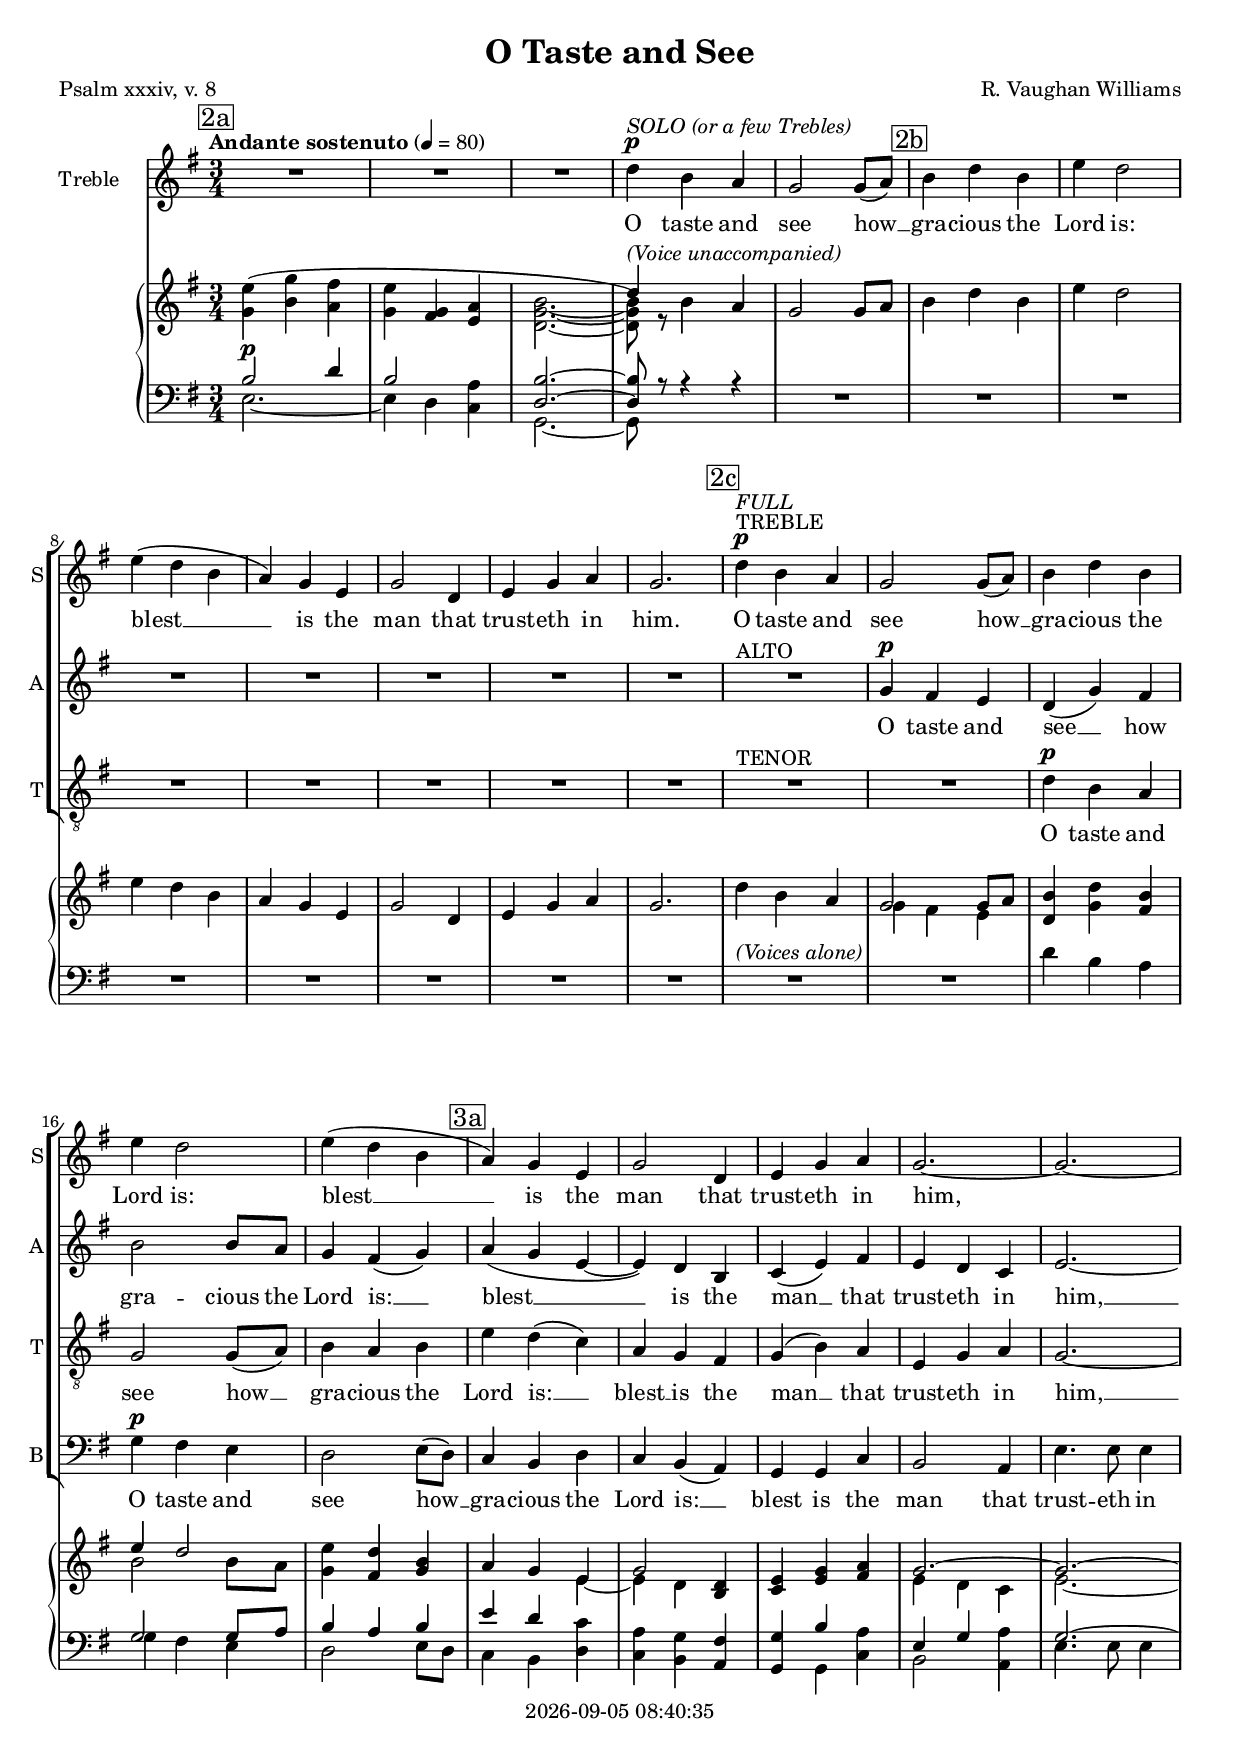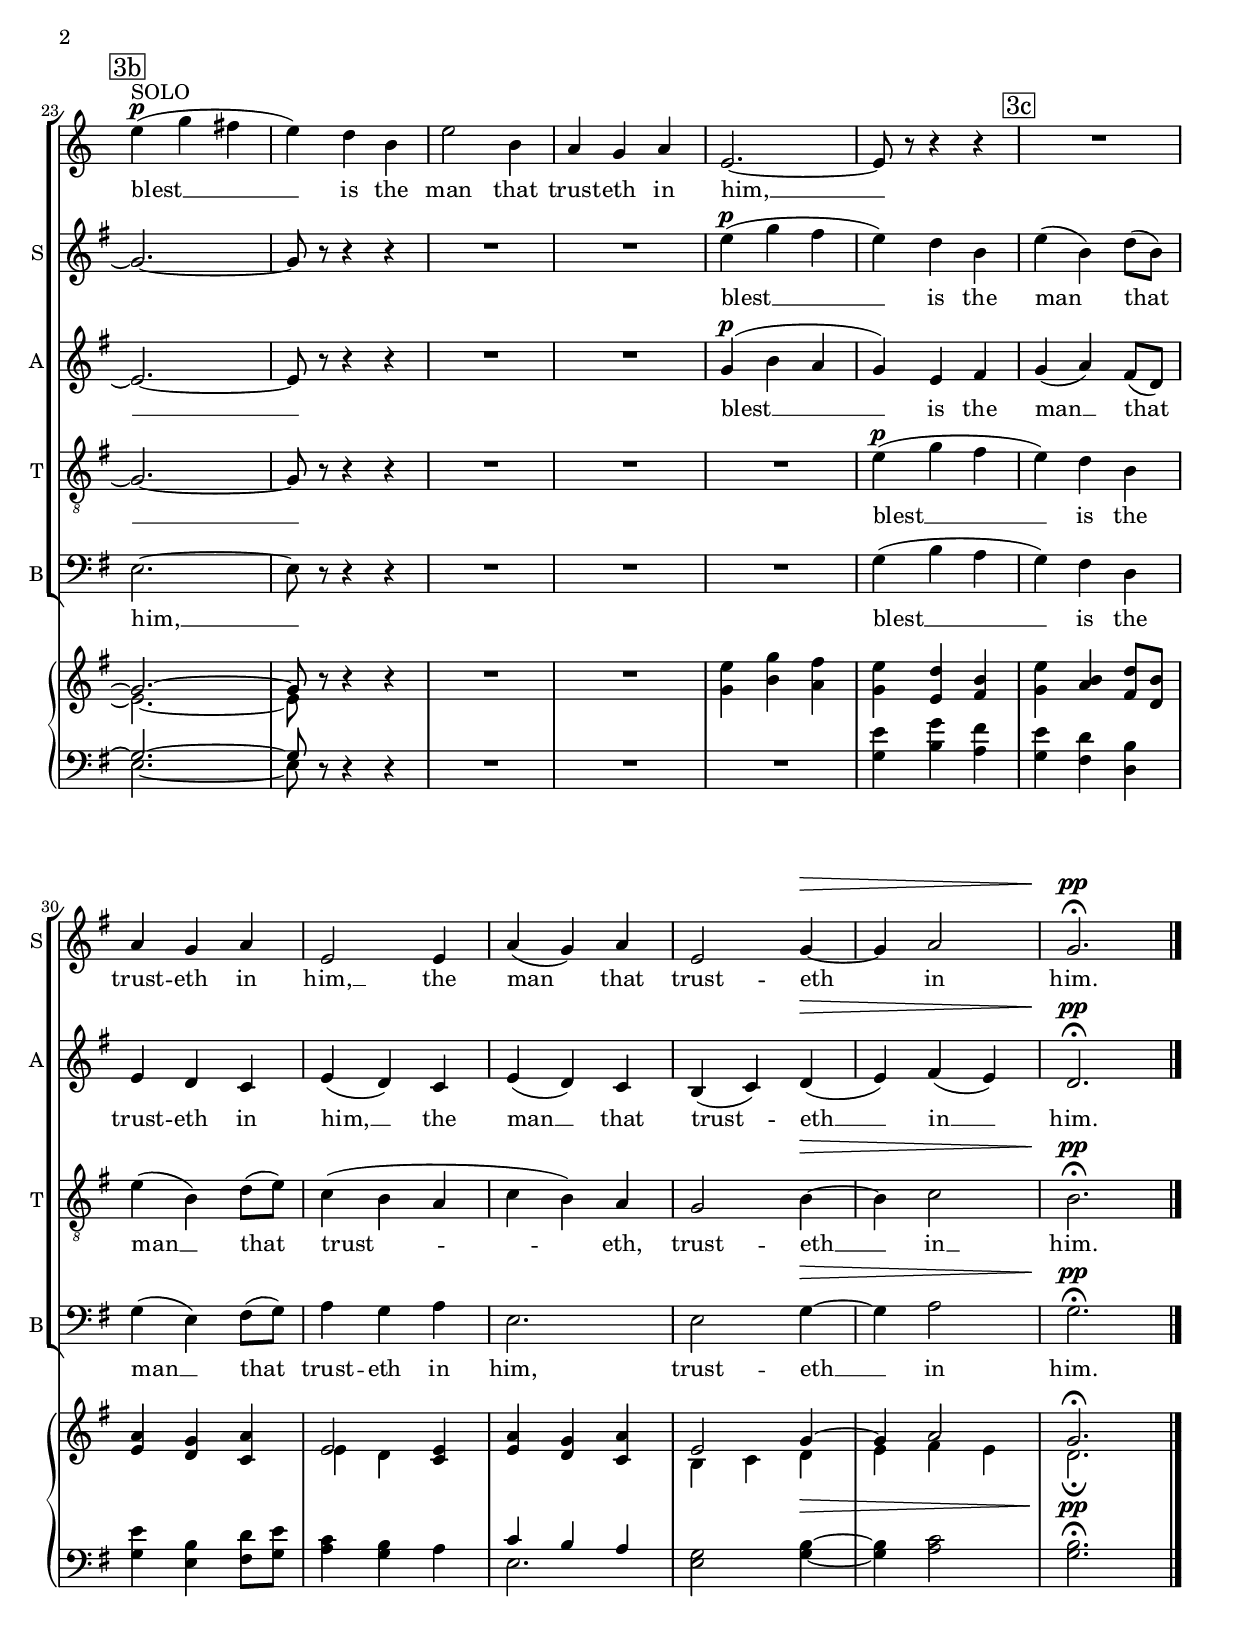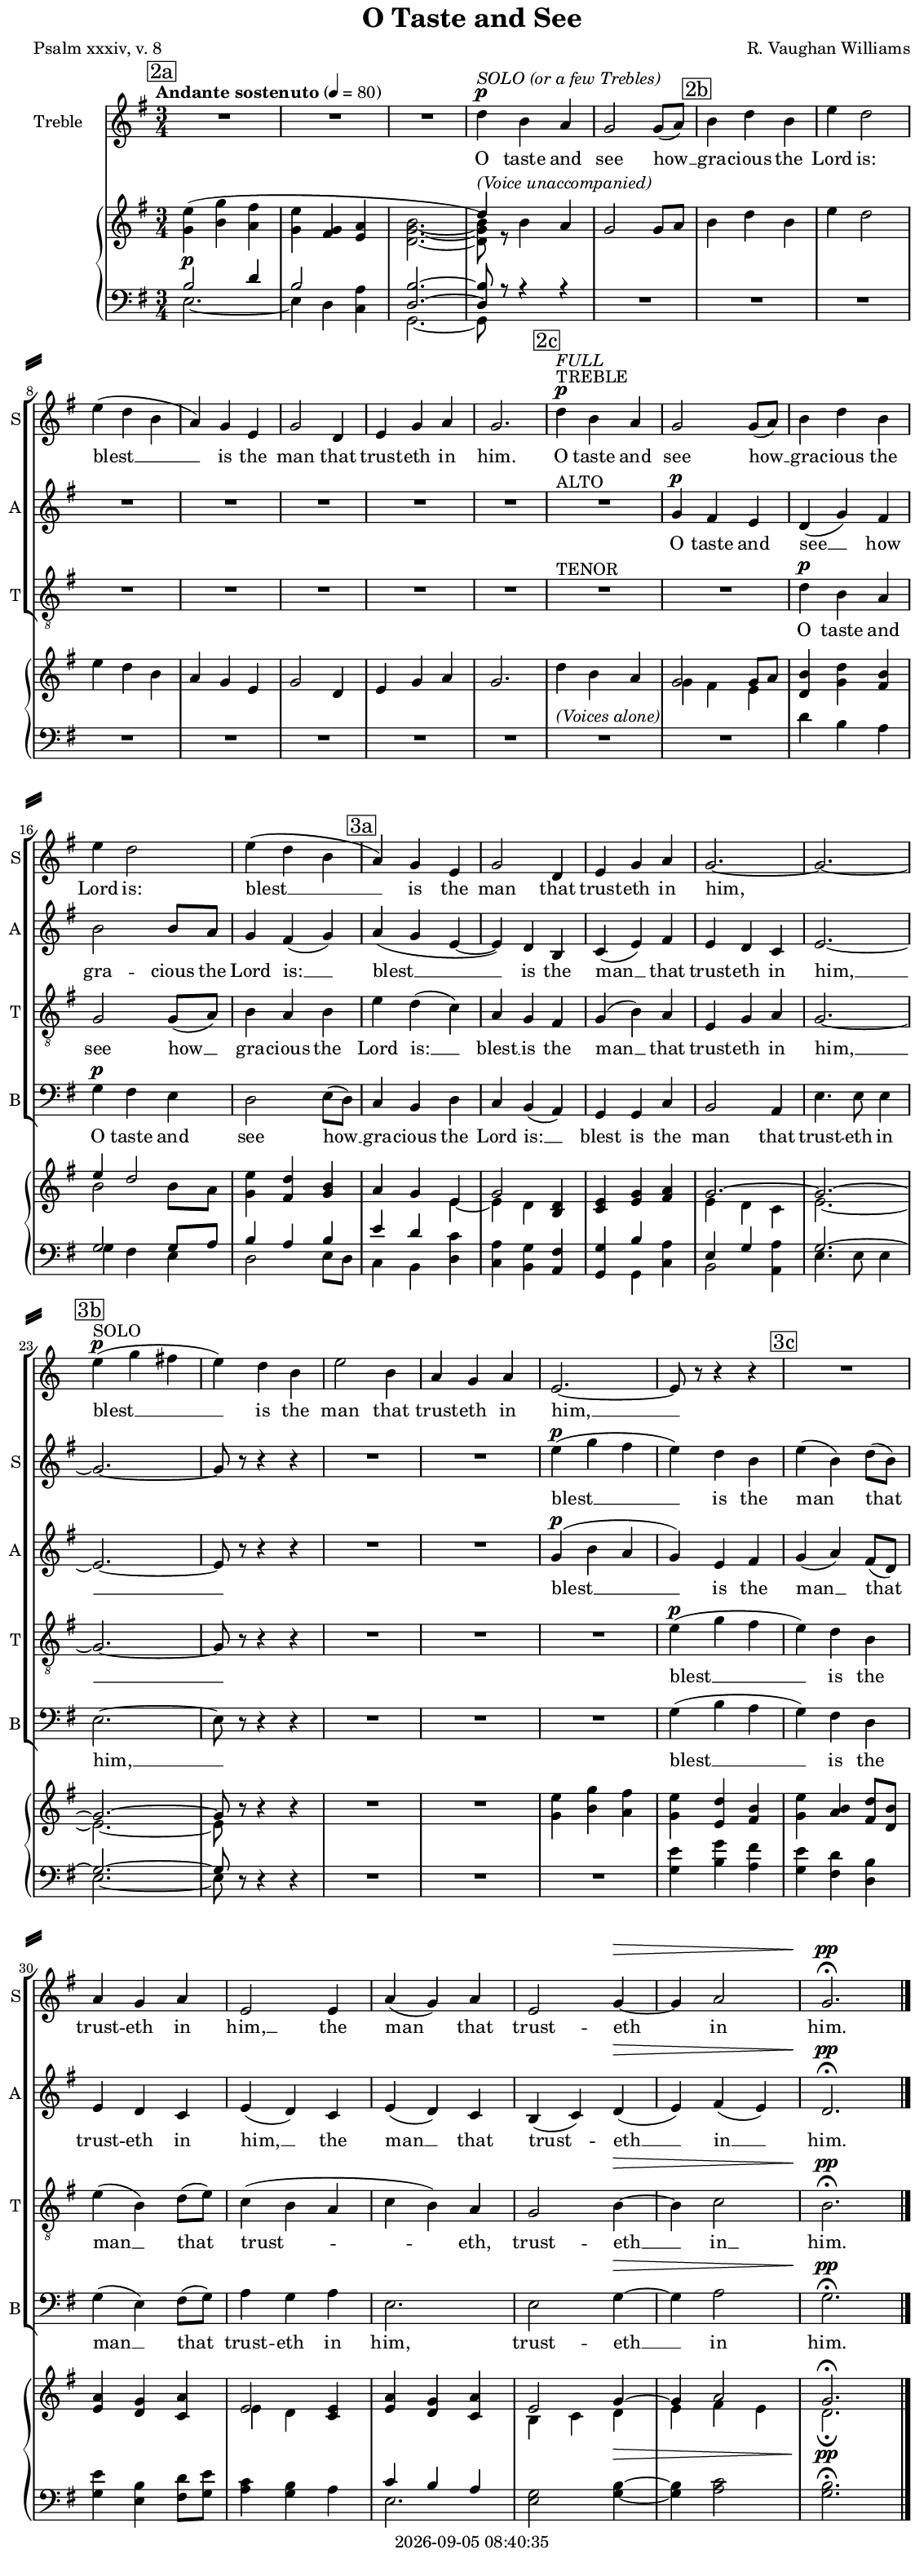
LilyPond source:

\version "2.22.0"

\include "predefined-guitar-fretboards.ly"
\include "articulate.ly"

today = #(strftime "%Y-%m-%d %H:%M:%S" (localtime (current-time)))

\header {
% centered at top
%  dedication  = "dedication"
  title       = "O Taste and See"
%  subtitle    = "subtitle"
%  subsubtitle = "subsubtitle"
%  instrument  = "instrument"
  
% arrangement of following lines:
%
%  poet    composer
%  meter   arranger
%  piece       opus

  composer    = "R. Vaughan Williams"
%  arranger    = "arranger"
%  opus        = "opus"

  poet        = "Psalm xxxiv, v. 8"
%  meter       = "meter"
%  piece       = "piece"

% centered at bottom
% tagline     = "tagline" % default lilypond version
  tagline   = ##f
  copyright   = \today
}

#(set-global-staff-size 18)

global = {
  \key g \major
  \time 3/4
}

TempoTrack = {
  \tempo "Andante sostenuto" 4=80
  s2.*34
  \set Score.tempoHideNote = ##t
  \tempo 4=40 s2.
}

RehearsalTrack = {
%  \set Score.currentBarNumber = #5
  \mark \markup { \box "2a" } s2.*5
  \mark \markup { \box "2b" } s2.*7
  \mark \markup { \box "2c" } s2.*5
  \mark \markup { \box "3a" } s2.*5
  \mark \markup { \box "3b" } s2.*6
  \mark \markup { \box "3c" } s2.*7
}

solo = \relative {
  R2.*22 \break
  e''4^\p^\markup SOLO (g fis % 3b
  e4) d b
  e2 b4
  a4 g a
  e2.~
  e8 r8 r4 r4
  R2.*7
}

wordsSolo = \lyricmode {
  blest __ is the man that trust -- eth in him, __
}

wordsSoloMidi = \lyricmode {
  "blest "  "is " "the " "man " "that " trust "eth " "in " "him, " 
}

soprano = \relative {
  \global
  R2.*3
  d''4^\p^\markup\italic "SOLO (or a few Trebles)" b a
  g2 8(a)
  b4 d b % 2b
  e4 d2
  e4(d b
  a4) g e
  g2 d4
  e4 g a
  g2.
  d'4^\p^\markup TREBLE ^\markup\italic FULL b a % 2c
  g2 8(a)
  b4 d b
  e4 d2
  e4(d b
  a4) g e % 3a
  g2 d4
  e4 g a
  g2.~
  g2.~
  g2.~
  g8 r8 r4 r4 % 3b
  R2.
  R2.
  e'4^\p(g fis
  e4) d b
  e4(b) d8(b) % 3c
  a4 g a
  e2 4
  a4(g) a
  e2 g4^\> ~
  g4 a2
  g2.\fermata^\pp
  \bar "|."
}

wordsSop = \lyricmode {
  O taste and see how __ gra -- cious the Lord is:
  blest __ is the man that trust -- eth in him.
  O taste and see how __ gra -- cious the Lord is:
  blest __ is the man that trust -- eth in him,
  blest __ is the man that trust -- eth in him, __
  the man that trust -- eth in him.
}

wordsSopMidi = \lyricmode {
  "O " "taste " "and " "see " "how "  gra "cious " "the " "Lord " "is: "
  "\nblest "  "is " "the " "man " "that " trust "eth " "in " "him. "
  "\nO " "taste " "and " "see " "how "  gra "cious " "the " "Lord " "is: "
  "\nblest "  "is " "the " "man " "that " trust "eth " "in " "him, "
  "\nblest "  "is " "the " "man " "that " trust "eth " "in " "him, " 
  "\nthe " "man " "that " trust "eth " "in " "him. "
}

alto = \relative {
  \global
  R2.*12
  <<R2. \new Voice {s2.^\markup ALTO} >>
  g'4^\p fis e % 2c+
  d4(g) fis
  b2 8 a
  g4 fis(g)
  a4(g e~ % 3a
  e4) d b
  c4(e) fis
  e4 d c
  e2.~
  e2.~ % 3b
  e8 r8 r4 r4
  R2.
  R2.
  g4^\p(b a
  g4) e fis
  g4(a) fis8(d) % 3c
  e4 d c
  e4(d) c
  e4(d) c
  b4(c) d^\> (
  e4) fis(e)
  d2.\fermata^\pp
  \bar "|."
}

wordsAlto = \lyricmode {
  O taste and see __ how gra -- cious the Lord is: __
  blest __ is the man __ that trust -- eth in him, __
  blest __ is the man __ that trust -- eth in him, __
  the man __ that trust -- eth __ in __ him.
}

wordsAltoMidi = \lyricmode {
  "O " "taste " "and " "see "  "how " gra "cious " "the " "Lord " "is: " 
  "\nblest "  "is " "the " "man "  "that " trust "eth " "in " "him, " 
  "\nblest "  "is " "the " "man "  "that " trust "eth " "in " "him, " 
  "\nthe " "man "  "that " trust "eth "  "in "  "him. "
}

tenor = \relative {
  \global
  R2.*12
  <<R2. \new Voice {s2.^\markup TENOR} >> % 2c
  R2.
  d'4^\p b a
  g2 8(a)
  b4 a b
  e4 d(c) % 3a
  a4 g fis
  g4(b) a
  e4 g a
  g2.~
  g2.~ % 3b
  g8 r8 r4 r4
  R2.
  R2.
  R2.
  e'4^\p( g fis
  e4) d b % 3c
  e4(b) d8(e)
  c4(b a
  c4 b) a
  g2 b4^\> ~
  b4 c2
  b2.\fermata^\pp
  \bar "|."
}

wordsTenor = \lyricmode {
  O taste and see how __ gra -- cious the Lord is: __
  blest __ is the man __ that trust -- eth in him, __
  blest __ is the man __ that trust -- eth,
  trust -- eth __ in __ him.
}

wordsTenorMidi = \lyricmode {
  "O " "taste " "and " "see " "how "  gra "cious " "the " "Lord " "is: " 
  "\nblest "  "is " "the " "man "  "that " trust "eth " "in " "him, " 
  "\nblest "  "is " "the " "man "  "that " trust "eth, "
  "\ntrust" "eth "  "in "  "him. "
}

bass = \relative {
  \global
  R2.*12
  <<R2. \new Voice {s2.^\markup BASS} >> % 2c
  R2.
  R2.
  g4^\p fis e
  d2 e8(d)
  c4 b d % 3a
  c4 b(a)
  g4 4 c
  b2 a4
  e'4. 8 4
  e2.~ % 3b
  e8 r8 r4 r4
  R2.
  R2.
  R2.
  g4(b a
  g4) fis d % 3c
  g4(e) fis8(g)
  a4 g a
  e2.
  e2 g4^\> ~
  g4 a2
  g2.\fermata^\pp
  \bar "|."
}

wordsBass = \lyricmode {
  O taste and see how __ gra -- cious the Lord is: __
  blest is the man that trust -- eth in him, __
  blest __ is the man __ that trust -- eth in him,
  trust -- eth __ in him.
}

wordsBassMidi = \lyricmode {
  "O " "taste " "and " "see " "how "  gra "cious " "the " "Lord " "is: " 
  "\nblest " "is " "the " "man " "that " trust "eth " "in " "him, " 
  "\nblest "  "is " "the " "man "  "that " trust "eth " "in " "him, "
  "\ntrust" "eth "  "in " "him. "
}

pianoRHone = \relative {
  \global \voiceOne
  s2.*3
  d''4^\markup\italic "(Voice unaccompanied)" b a
  g2 g8 a
  b4 d b % 2b
  e4 d2
  e4 d b
  a4 g e
  g2 d4
  e4 g a
  g2.
  d'4 b a % 2c
  g2 8 a
  b4 d b
  e4 d2
  e4 d b
  a4 g e % 3a
  g2 d4
  e4 g a
  g2.~
  g2.~
  g2.~
  g8 r8 r4 r4 % 3b
  R2.
  R2.
  e'4 g fis
  e4 d b
  e4 b d8 b % 3c
  a4 g a
  e2 4
  a4 g a
  e2 g4 ~
  g4 a2
  g2.\fermata
  \bar "|."
}

pianoRHtwo = \relative {
  \global \oneVoice
  <g' e'>4(<b g'> <a fis'>
  <g e'>4 <fis g> <e a>
  \voiceTwo <d g b>2.~
  q8) r8 r4 r4
  s2.*9
  g4 fis e % 2c+
  d4 g fis
  b2 8 a
  g4 fis g
  a4 g e~ % 3a
  e4 d b
  c4 e fis
  e4 d c
  e2.~
  e2.~ % 3b
  e8 r8 r4 r4
  R2.
  R2.
  g4 b a
  g4 e fis
  g4 a fis8 d % 3c
  e4 d c
  e4 d c
  e4 d c
  b4 c d^\>
  e4 fis e
  d2.\fermata
  \bar "|."
}

dynamicsPiano = {
  \override DynamicTextSpanner.style = #'none
  s2.\p
  s2.*11
  s2.-\markup\italic "(Voices alone)"
  s2.*19
  s2 s4\>
  s2.
  s2.\pp
}

pianoLHone = \relative {
  \global \voiceOne
  b2 d4
  b2 a4
  <d, b'>2.~
  q8 r r4 r4
  R2.*10
  d'4 b a
  g2 8 a
  b4 a b
  e4 d c % 3a
  a4 g fis
  g4 b a
  e4 g a
  g2.~
  g2.~ % 3b
  g8 r8 r4 r4
  R2.
  R2.
  R2.
  e'4 g fis
  e4 d b % 3c
  e4 b d8 e
  c4 b a
  c4 b a
  g2 b4~
  b4 c2
  b2.\fermata
  \bar "|."
}

pianoLHtwo = \relative {
  \global \voiceTwo
  e2.~
  e4 d c
  g2.~
  g8 s8 s4 s4
  R2.*11
  g'4 fis e
  d2 e8 d
  c4 b d % 3a
  c4 b a
  g4 4 c
  b2 a4
  e'4. 8 4
  e2.~ % 3b
  e8 r8 r4 r4
  R2.
  R2.
  R2.
  g4 b a
  g4 fis d % 3c
  g4 e fis8 g
  a4 g a
  e2.
  e2 g4~
  g4 a2
  g2.\fermata
  \bar "|."
}

\book {
  \bookOutputSuffix "single"
  \score {
    <<
      <<
        \new ChoirStaff <<
                                % Solo staff
          \new Staff = solo \with {
            instrumentname = #"Solo"
            shortInstrumentName = #""
          }
          <<
            \new Voice \RehearsalTrack
            \new Voice \solo
            \addlyrics \wordsSolo
          >>
                                % Single soprano staff
          \new Staff = soprano \with {
            instrumentName = #"Treble"
            shortInstrumentName = #"S"
          }
          <<
            \new Voice \TempoTrack
            \new Voice \RehearsalTrack
            \new Voice \soprano
            \addlyrics \wordsSop
          >>
                                % Single alto staff
          \new Staff = alto \with {
            instrumentName = #"Alto"
            shortInstrumentName = #"A"
          }
          <<
            \new Voice \alto
            \addlyrics \wordsAlto
          >>
                                % Single tenor staff
          \new Staff = tenor \with {
            instrumentName = #"Tenor"
            shortInstrumentName = #"T"
          }
          <<
            \clef "treble_8"
            \new Voice \tenor
            \addlyrics \wordsTenor
          >>
                                % Single bass staff
          \new Staff = bass \with {
            instrumentName = #"Bass"
            shortInstrumentName = #"B"
          }
          <<
            \clef "bass"
            \new Voice \bass
            \addlyrics \wordsBass
          >>
        >>
        \new PianoStaff = piano <<
          \new Staff = pianorh \with {
            printPartCombineTexts = ##f
          }
          <<
            \new Voice \partCombine \pianoRHone \pianoRHtwo
          >>
          \new Dynamics \dynamicsPiano
          \new Staff = pianolh \with {
            printPartCombineTexts = ##f
          }
          <<
            \clef "bass"
            \new Voice \partCombine \pianoLHone \pianoLHtwo
          >>
        >>
      >>
    >>
    \layout {
      indent = 1.5\cm
      \pointAndClickOff
      \context {
        \Staff \RemoveAllEmptyStaves
        barNumberVisibility = #first-bar-number-invisible-save-broken-bars
        \override BarNumber.break-visibility = ##(#f #t #t)
      }
    }
  }
}

\book {
  \bookOutputSuffix "singlepage"
  \paper {
    top-margin = 0
    left-margin = 7
    right-margin = 1
    paper-width = 190\mm
    page-breaking = #ly:one-page-breaking
    system-system-spacing.basic-distance = #15
    system-separator-markup = \slashSeparator
  }
  \score {
    <<
      <<
        \new ChoirStaff <<
                                % Solo staff
          \new Staff = solo \with {
            instrumentname = #"Solo"
            shortInstrumentName = #""
          }
          <<
            \new Voice \RehearsalTrack
            \new Voice \solo
            \addlyrics \wordsSolo
          >>
                                % Single soprano staff
          \new Staff = soprano \with {
            instrumentName = #"Treble"
            shortInstrumentName = #"S"
          }
          <<
            \new Voice \TempoTrack
            \new Voice \RehearsalTrack
            \new Voice \soprano
            \addlyrics \wordsSop
          >>
                                % Single alto staff
          \new Staff = alto \with {
            instrumentName = #"Alto"
            shortInstrumentName = #"A"
          }
          <<
            \new Voice \alto
            \addlyrics \wordsAlto
          >>
                                % Single tenor staff
          \new Staff = tenor \with {
            instrumentName = #"Tenor"
            shortInstrumentName = #"T"
          }
          <<
            \clef "treble_8"
            \new Voice \tenor
            \addlyrics \wordsTenor
          >>
                                % Single bass staff
          \new Staff = bass \with {
            instrumentName = #"Bass"
            shortInstrumentName = #"B"
          }
          <<
            \clef "bass"
            \new Voice \bass
            \addlyrics \wordsBass
          >>
        >>
        \new PianoStaff = piano <<
          \new Staff = pianorh \with {
            printPartCombineTexts = ##f
          }
          <<
            \new Voice \partCombine \pianoRHone \pianoRHtwo
          >>
          \new Dynamics \dynamicsPiano
          \new Staff = pianolh \with {
            printPartCombineTexts = ##f
          }
          <<
            \clef "bass"
            \new Voice \partCombine \pianoLHone \pianoLHtwo
          >>
        >>
      >>
    >>
    \layout {
      indent = 1.5\cm
      \pointAndClickOff
      \context {
        \Staff \RemoveAllEmptyStaves
        barNumberVisibility = #first-bar-number-invisible-save-broken-bars
        \override BarNumber.break-visibility = ##(#f #t #t)
      }
    }
  }
}

\book {
  \bookOutputSuffix "midi-sop"
  \score {
%   \articulate
    <<
      <<
        \new ChoirStaff <<
                                % Solo staff
          \new Staff = solo \with {
            instrumentname = #"Solo"
            shortInstrumentName = #""
            midiInstrument = "choir aahs"
          }
          <<
            \new Voice \solo
          >>
                                % Single soprano staff
          \new Staff = soprano \with {
            instrumentName = #"Treble"
            shortInstrumentName = #"S"
            midiInstrument = "choir aahs"
          }
          <<
            \new Voice \TempoTrack
            \new Voice \soprano
            \addlyrics \wordsSopMidi
          >>
                                % Single alto staff
          \new Staff = alto \with {
            instrumentName = #"Alto"
            shortInstrumentName = #"A"
            midiInstrument = "choir aahs"
          }
          <<
            \new Voice \alto
          >>
                                % Single tenor staff
          \new Staff = tenor \with {
            instrumentName = #"Tenor"
            shortInstrumentName = #"T"
            midiInstrument = "choir aahs"
          }
          <<
            \clef "treble_8"
            \new Voice \tenor
          >>
                                % Single bass staff
          \new Staff = bass \with {
            instrumentName = #"Bass"
            shortInstrumentName = #"B"
            midiInstrument = "choir aahs"
          }
          <<
            \clef "bass"
            \new Voice \bass
          >>
        >>
        \new PianoStaff = piano <<
          \new Staff = piano \with {
            midiInstrument = "acoustic grand piano"
          }
          <<
            \new Voice <<\dynamicsPiano \solo>>
            \new Voice <<\dynamicsPiano \pianoRHone>>
            \new Voice <<\dynamicsPiano \pianoRHtwo>>
            \new Voice <<\dynamicsPiano \pianoLHone>>
            \new Voice <<\dynamicsPiano \pianoLHtwo>>
          >>
        >>
      >>
    >>
    \midi {}
  }
}

\book {
  \bookOutputSuffix "midi-alto"
  \score {
%   \articulate
    <<
      <<
        \new ChoirStaff <<
                                % Solo staff
          \new Staff = solo \with {
            instrumentname = #"Solo"
            shortInstrumentName = #""
            midiInstrument = "choir aahs"
          }
          <<
            \new Voice \solo
          >>
                                % Single soprano staff
          \new Staff = soprano \with {
            instrumentName = #"Treble"
            shortInstrumentName = #"S"
            midiInstrument = "choir aahs"
          }
          <<
            \new Voice \TempoTrack
            \new Voice \soprano
          >>
                                % Single alto staff
          \new Staff = alto \with {
            instrumentName = #"Alto"
            shortInstrumentName = #"A"
            midiInstrument = "choir aahs"
          }
          <<
            \new Voice \alto
            \addlyrics \wordsAltoMidi
          >>
                                % Single tenor staff
          \new Staff = tenor \with {
            instrumentName = #"Tenor"
            shortInstrumentName = #"T"
            midiInstrument = "choir aahs"
          }
          <<
            \clef "treble_8"
            \new Voice \tenor
          >>
                                % Single bass staff
          \new Staff = bass \with {
            instrumentName = #"Bass"
            shortInstrumentName = #"B"
            midiInstrument = "choir aahs"
          }
          <<
            \clef "bass"
            \new Voice \bass
          >>
        >>
        \new PianoStaff = piano <<
          \new Staff = piano \with {
            midiInstrument = "acoustic grand piano"
          }
          <<
            \new Voice <<\dynamicsPiano \solo>>
            \new Voice <<\dynamicsPiano \pianoRHone>>
            \new Voice <<\dynamicsPiano \pianoRHtwo>>
            \new Voice <<\dynamicsPiano \pianoLHone>>
            \new Voice <<\dynamicsPiano \pianoLHtwo>>
          >>
        >>
      >>
    >>
    \midi {}
  }
}

\book {
  \bookOutputSuffix "midi-tenor"
  \score {
%   \articulate
    <<
      <<
        \new ChoirStaff <<
                                % Solo staff
          \new Staff = solo \with {
            instrumentname = #"Solo"
            shortInstrumentName = #""
            midiInstrument = "choir aahs"
          }
          <<
            \new Voice \solo
          >>
                                % Single soprano staff
          \new Staff = soprano \with {
            instrumentName = #"Treble"
            shortInstrumentName = #"S"
            midiInstrument = "choir aahs"
          }
          <<
            \new Voice \TempoTrack
            \new Voice \soprano
          >>
                                % Single alto staff
          \new Staff = alto \with {
            instrumentName = #"Alto"
            shortInstrumentName = #"A"
            midiInstrument = "choir aahs"
          }
          <<
            \new Voice \alto
          >>
                                % Single tenor staff
          \new Staff = tenor \with {
            instrumentName = #"Tenor"
            shortInstrumentName = #"T"
            midiInstrument = "choir aahs"
          }
          <<
            \clef "treble_8"
            \new Voice \tenor
            \addlyrics \wordsTenorMidi
          >>
                                % Single bass staff
          \new Staff = bass \with {
            instrumentName = #"Bass"
            shortInstrumentName = #"B"
            midiInstrument = "choir aahs"
          }
          <<
            \clef "bass"
            \new Voice \bass
          >>
        >>
        \new PianoStaff = piano <<
          \new Staff = piano \with {
            midiInstrument = "acoustic grand piano"
          }
          <<
            \new Voice <<\dynamicsPiano \solo>>
            \new Voice <<\dynamicsPiano \pianoRHone>>
            \new Voice <<\dynamicsPiano \pianoRHtwo>>
            \new Voice <<\dynamicsPiano \pianoLHone>>
            \new Voice <<\dynamicsPiano \pianoLHtwo>>
          >>
        >>
      >>
    >>
    \midi {}
  }
}

\book {
  \bookOutputSuffix "midi-bass"
  \score {
%   \articulate
    <<
      <<
        \new ChoirStaff <<
                                % Solo staff
          \new Staff = solo \with {
            instrumentname = #"Solo"
            shortInstrumentName = #""
            midiInstrument = "choir aahs"
          }
          <<
            \new Voice \solo
          >>
                                % Single soprano staff
          \new Staff = soprano \with {
            instrumentName = #"Treble"
            shortInstrumentName = #"S"
            midiInstrument = "choir aahs"
          }
          <<
            \new Voice \TempoTrack
            \new Voice \soprano
          >>
                                % Single alto staff
          \new Staff = alto \with {
            instrumentName = #"Alto"
            shortInstrumentName = #"A"
            midiInstrument = "choir aahs"
          }
          <<
            \new Voice \alto
          >>
                                % Single tenor staff
          \new Staff = tenor \with {
            instrumentName = #"Tenor"
            shortInstrumentName = #"T"
            midiInstrument = "choir aahs"
          }
          <<
            \clef "treble_8"
            \new Voice \tenor
          >>
                                % Single bass staff
          \new Staff = bass \with {
            instrumentName = #"Bass"
            shortInstrumentName = #"B"
            midiInstrument = "choir aahs"
          }
          <<
            \clef "bass"
            \new Voice \bass
            \addlyrics \wordsBassMidi
          >>
        >>
        \new PianoStaff = piano <<
          \new Staff = piano \with {
            midiInstrument = "acoustic grand piano"
          }
          <<
            \new Voice <<\dynamicsPiano \solo>>
            \new Voice <<\dynamicsPiano \pianoRHone>>
            \new Voice <<\dynamicsPiano \pianoRHtwo>>
            \new Voice <<\dynamicsPiano \pianoLHone>>
            \new Voice <<\dynamicsPiano \pianoLHtwo>>
          >>
        >>
      >>
    >>
    \midi {}
  }
}
